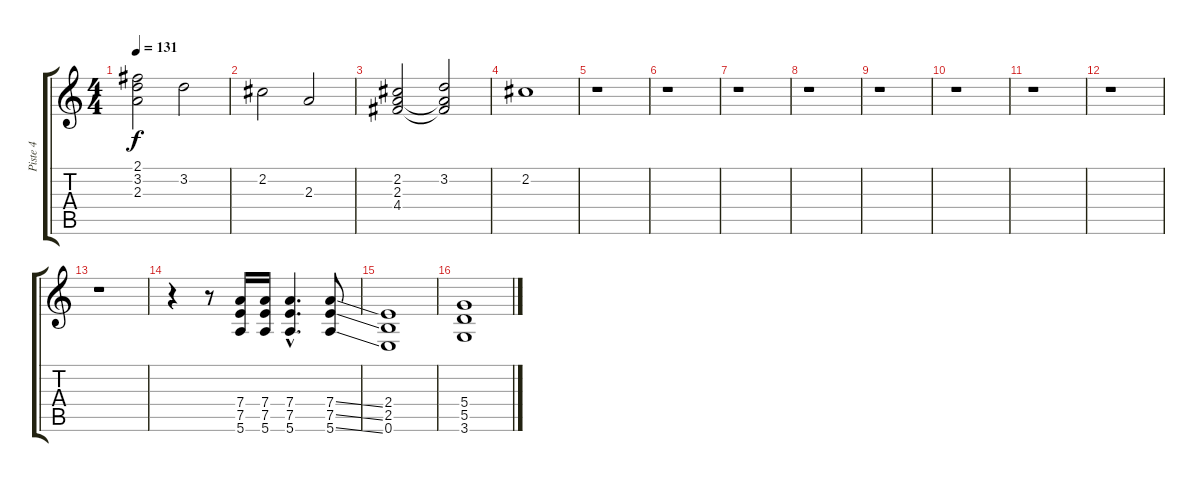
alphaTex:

\track ("Piste 4" "Piste 4") {instrument overdrivenguitar}
\staff {score tabs}
\tuning (E4 B3 G3 D3 A2 E2) {hide}
\ts (4 4)
\tempo 131
\clef g2
\ks c
(2.1 3.2 2.3).2{dy f} 3.2.2 |
2.2.2 2.3.2 |
(2.2 2.3 4.4).2 (3.2 2.3{t} 4.4{t}).2 |
2.2.1 |
r.1 |
r.1 |
r.1 |
r.1 |
r.1 |
r.1 |
r.1 |
r.1 |
r.1 |
r.4 r.8 (7.4 7.5 5.6).16{volume 14 instrument distortionguitar} (7.4 7.5 5.6).16 (7.4{hac} 7.5{hac} 5.6{hac}).4{d} (7.4{ss} 7.5{ss} 5.6{ss}).8 |
(2.4 2.5 0.6).1 |
(5.4 5.5 3.6).1
